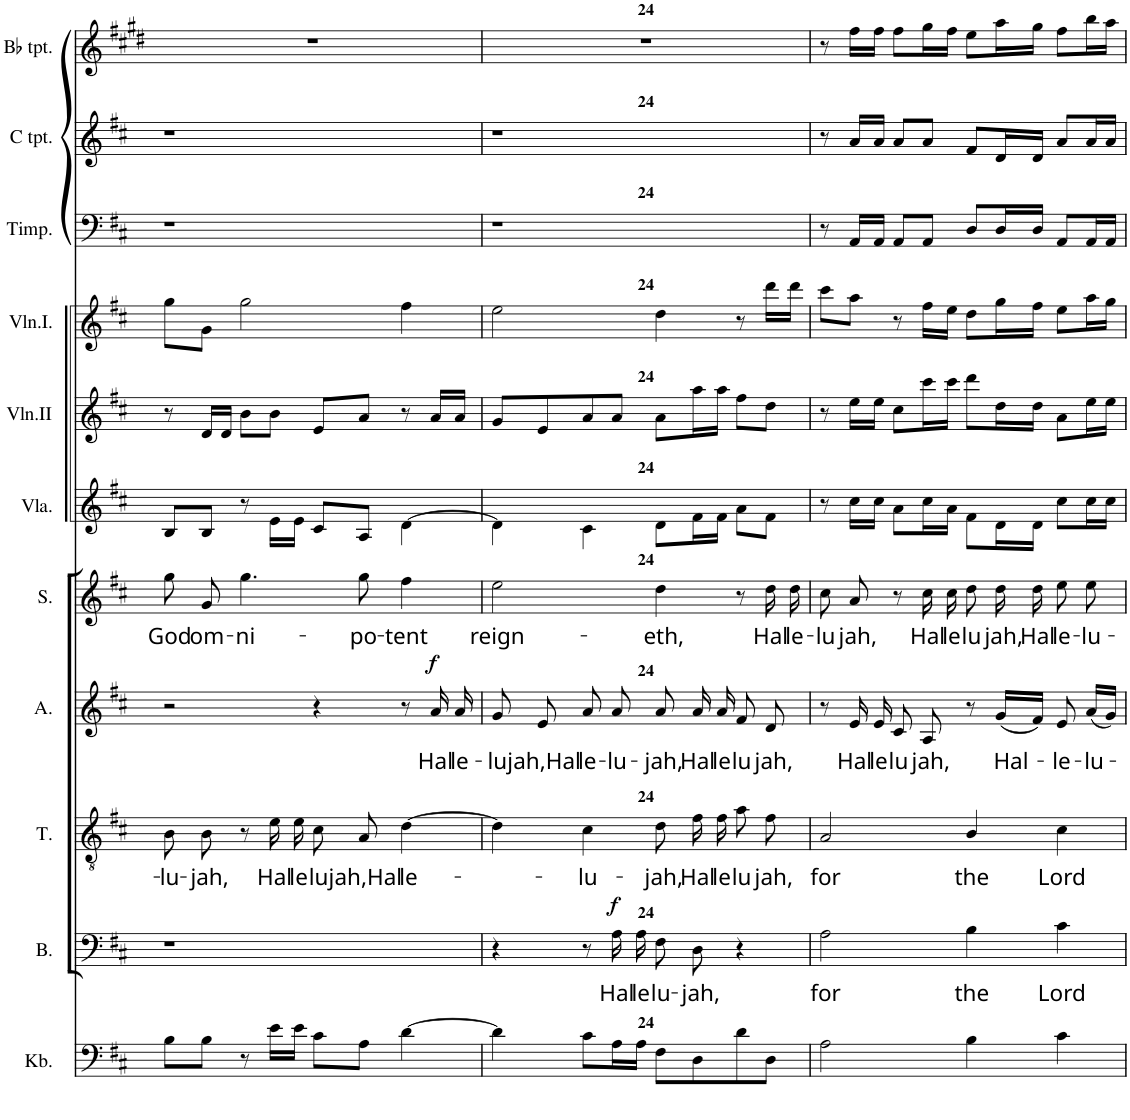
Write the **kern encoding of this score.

**kern	**kern	**text	**dynam	**kern	**text	**kern	**text	**dynam	**kern	**text	**kern	**kern	**kern	**kern	**kern	**kern
*part11	*part10	*part10	*part10	*part9	*part9	*part8	*part8	*part8	*part7	*part7	*part6	*part5	*part4	*part3	*part2	*part1
*staff11	*staff10	*staff10	*staff10	*staff9	*staff9	*staff8	*staff8	*staff8	*staff7	*staff7	*staff6	*staff5	*staff4	*staff3	*staff2	*staff1
*I"Kontrabas	*I"Bass	*	*	*I"Tenor	*	*I"Alto	*	*	*I"Soprano	*	*I"Viola	*I"Violin II	*I"Violin I.	*I"Timpani	*I"C trompet	*I"Bb trompet
*I'Kb.	*I'B.	*	*	*I'T.	*	*I'A.	*	*	*I'S.	*	*I'Vla.	*I'Vln.II	*I'Vln.I.	*I'Timp.	*I'C tpt.	*I'Bb tpt.
!!LO:PB:g=z
*clefF4	*clefF4	*	*	*clefGv2	*	*clefG2	*	*	*clefG2	*	*clefG2	*clefG2	*clefG2	*clefF4	*clefG2	*clefG2
*Trd7c12	*	*	*	*	*	*	*	*	*	*	*	*	*	*	*Trd1c2	*Trd1c2
*k[f#c#]	*k[f#c#]	*	*	*k[f#c#]	*	*k[f#c#]	*	*	*k[f#c#]	*	*k[f#c#]	*k[f#c#]	*k[f#c#]	*k[f#c#]	*k[f#c#]	*k[f#c#g#d#]
*M4/4	*M4/4	*	*	*M4/4	*	*M4/4	*	*	*M4/4	*	*M4/4	*M4/4	*M4/4	*M4/4	*M4/4	*M4/4
=23	=23	=23	=23	=23	=23	=23	=23	=23	=23	=23	=23	=23	=23	=23	=23	=23
!	!	!	!	!	!LO:LY:b	!	!	!	!	!LO:LY:b	!	!	!	!	!	!
8B\L	1r	.	.	8B\L	-lu-	2r	.	.	8gg\L	God	8B/L	8r	8gg\L	1r	1r	1r
!	!	!	!	!	!LO:LY:b	!	!	!	!	!LO:LY:b	!	!	!	!	!	!
8B\J	.	.	.	8B\J	-jah,	.	.	.	8g\J	om-	8B/J	16d/LL	8g\J	.	.	.
.	.	.	.	.	.	.	.	.	.	.	.	16d/JJ	.	.	.	.
!	!	!	!	!	!	!	!	!	!	!LO:LY:b	!	!	!	!	!	!
8r	.	.	.	8r	.	.	.	.	4.gg\	-ni-	8r	8b\L	2gg\	.	.	.
!	!	!	!	!	!LO:LY:b	!	!	!	!	!	!	!	!	!	!	!
16e\LL	.	.	.	16e\LL	Hal-	.	.	.	.	.	16e\LL	8b\J	.	.	.	.
!	!	!	!	!	!LO:LY:b	!	!	!	!	!	!	!	!	!	!	!
16e\JJ	.	.	.	16e\JJ	-le-	.	.	.	.	.	16e\JJ	.	.	.	.	.
!	!	!	!	!	!LO:LY:b	!	!	!	!	!	!	!	!	!	!	!
8c#\L	.	.	.	8c#\L	-lu-	4r	.	.	.	.	8c#/L	8e/L	.	.	.	.
!	!	!	!	!	!LO:LY:b	!	!	!	!	!LO:LY:b	!	!	!	!	!	!
8A\J	.	.	.	8A\J	-jah,Hal-	.	.	.	8gg\	-po-	8A/J	8a/J	.	.	.	.
!	!	!	!	!	!LO:LY:b	!	!	!	!	!LO:LY:b	!	!	!	!	!	!
[4d\	.	.	.	[4d\	-le-	8r	.	.	4ff#\	-tent	[4d\	8r	4ff#\	.	.	.
!	!	!	!	!	!	!	!LO:LY:b	!LO:DY:a	!	!	!	!	!	!	!	!
.	.	.	.	.	.	16a/	Hal-	f	.	.	.	16a/LL	.	.	.	.
!	!	!	!	!	!	!	!LO:LY:b	!	!	!	!	!	!	!	!	!
.	.	.	.	.	.	16a/	-le-	.	.	.	.	16a/JJ	.	.	.	.
=24	=24	=24	=24	=24	=24	=24	=24	=24	=24	=24	=24	=24	=24	=24	=24	=24
!	!	!	!	!	!	!	!LO:LY:b	!	!	!LO:LY:b	!	!	!	!	!	!
4d\]	4r	.	.	4d\]	.	8g/	-lu-	.	2ee\	reign-	4d\]	8g/L	2ee\	1r	1r	1r
!	!	!	!	!	!	!	!LO:LY:b	!	!	!	!	!	!	!	!	!
.	.	.	.	.	.	8e/	-jah,Hal-	.	.	.	.	8e/	.	.	.	.
!	!	!	!	!	!LO:LY:b	!	!LO:LY:b	!	!	!	!	!	!	!	!	!
8c#\L	8r	.	.	4c#\	-lu-	8a/	-le-	.	.	.	4c#\	8a/	.	.	.	.
!	!	!LO:LY:b	!LO:DY:a	!	!	!	!LO:LY:b	!	!	!	!	!	!	!	!	!
16A\L	16A\LL	Hal-	f	.	.	8a/	-lu-	.	.	.	.	8a/J	.	.	.	.
!	!	!LO:LY:b	!	!	!	!	!	!	!	!	!	!	!	!	!	!
16A\JJ	16A\JJ	-le-	.	.	.	.	.	.	.	.	.	.	.	.	.	.
!	!	!LO:LY:b	!	!	!LO:LY:b	!	!LO:LY:b	!	!	!LO:LY:b	!	!	!	!	!	!
8F#\L	8F#\L	-lu-	.	8d\L	-jah,	8a/	-jah,	.	4dd\	-eth,	8d\L	8a\L	4dd\	.	.	.
!	!	!LO:LY:b	!	!	!LO:LY:b	!	!LO:LY:b	!	!	!	!	!	!	!	!	!
8D\	8D\J	-jah,	.	16f#\L	Hal-	16a/	Hal-	.	.	.	16f#\L	16aa\L	.	.	.	.
!	!	!	!	!	!LO:LY:b	!	!LO:LY:b	!	!	!	!	!	!	!	!	!
.	.	.	.	16f#\JJ	-le-	16a/	-le-	.	.	.	16f#\JJ	16aa\JJ	.	.	.	.
!	!	!	!	!	!LO:LY:b	!	!LO:LY:b	!	!	!	!	!	!	!	!	!
8d\	4r	.	.	8a\L	-lu-	8f#/	-lu-	.	8r	.	8a\L	8ff#\L	8r	.	.	.
!	!	!	!	!	!LO:LY:b	!	!LO:LY:b	!	!	!LO:LY:b	!	!	!	!	!	!
8D\J	.	.	.	8f#\J	-jah,	8d/	-jah,	.	16dd\LL	Hal-	8f#\J	8dd\J	16ddd\LL	.	.	.
!	!	!	!	!	!	!	!	!	!	!LO:LY:b	!	!	!	!	!	!
.	.	.	.	.	.	.	.	.	16dd\JJ	-le-	.	.	16ddd\JJ	.	.	.
=25	=25	=25	=25	=25	=25	=25	=25	=25	=25	=25	=25	=25	=25	=25	=25	=25
!	!	!LO:LY:b	!	!	!LO:LY:b	!	!	!	!	!LO:LY:b	!	!	!	!	!	!
2A\	2A\	for	.	2A/	for	8r	.	.	8cc#\L	-lu-	8r	8r	8ccc#\L	8r	8r	8r
!	!	!	!	!	!	!	!LO:LY:b	!	!	!LO:LY:b	!	!	!	!	!	!
.	.	.	.	.	.	16e/	Hal-	.	8a\J	-jah,	16cc#\LL	16ee\LL	8aa\J	16AA/LL	16a/LL	16ff#\LL
!	!	!	!	!	!	!	!LO:LY:b	!	!	!	!	!	!	!	!	!
.	.	.	.	.	.	16e/	-le-	.	.	.	16cc#\JJ	16ee\JJ	.	16AA/JJ	16a/JJ	16ff#\JJ
!	!	!	!	!	!	!	!LO:LY:b	!	!	!	!	!	!	!	!	!
.	.	.	.	.	.	8c#/	-lu-	.	8r	.	8a\L	8cc#\L	8r	8AA/L	8a/L	8ff#\L
!	!	!	!	!	!	!	!LO:LY:b	!	!	!LO:LY:b	!	!	!	!	!	!
.	.	.	.	.	.	8A/	-jah,	.	16cc#\LL	Hal-	16cc#\L	16ccc#\L	16ff#\LL	8AA/J	8a/J	16gg#\L
!	!	!	!	!	!	!	!	!	!	!LO:LY:b	!	!	!	!	!	!
.	.	.	.	.	.	.	.	.	16cc#\JJ	-le-	16a\JJ	16ccc#\JJ	16ee\JJ	.	.	16ff#\JJ
!	!	!LO:LY:b	!	!	!LO:LY:b	!	!	!	!	!LO:LY:b	!	!	!	!	!	!
4B\	4B\	the	.	4B/	the	8r	.	.	8dd\L	-lu-	8f#\L	8ddd\L	8dd\L	8D/L	8f#/L	8ee\L
!	!	!	!	!	!	!	!LO:LY:b	!	!	!LO:LY:b	!	!	!	!	!	!
.	.	.	.	.	.	(16g/LL	Hal-	.	16dd\L	-jah,	16d\L	16dd\L	16gg\L	16D/L	16d/L	16aa\L
!	!	!	!	!	!	!	!	!	!	!LO:LY:b	!	!	!	!	!	!
.	.	.	.	.	.	16f#/JJ)	.	.	16dd\JJ	Hal-	16d\JJ	16dd\JJ	16ff#\JJ	16D/JJ	16d/JJ	16gg#\JJ
!	!	!LO:LY:b	!	!	!LO:LY:b	!	!LO:LY:b	!	!	!LO:LY:b	!	!	!	!	!	!
4c#\	4c#\	Lord	.	4c#\	Lord	8e/	-le-	.	8ee\L	-le-	8cc#\L	8a\L	8ee\L	8AA/L	8a/L	8ff#\L
!	!	!	!	!	!	!	!LO:LY:b	!	!	!LO:LY:b	!	!	!	!	!	!
.	.	.	.	.	.	(16a/LL	-lu-	.	8ee\J	-lu-	16cc#\L	16ee\L	16aa\L	16AA/L	16a/L	16bb\L
.	.	.	.	.	.	16g/JJ)	.	.	.	.	16cc#\JJ	16ee\JJ	16gg\JJ	16AA/JJ	16a/JJ	16aa\JJ
=	=	=	=	=	=	=	=	=	=	=	=	=	=	=	=	=
*-	*-	*-	*-	*-	*-	*-	*-	*-	*-	*-	*-	*-	*-	*-	*-	*-
